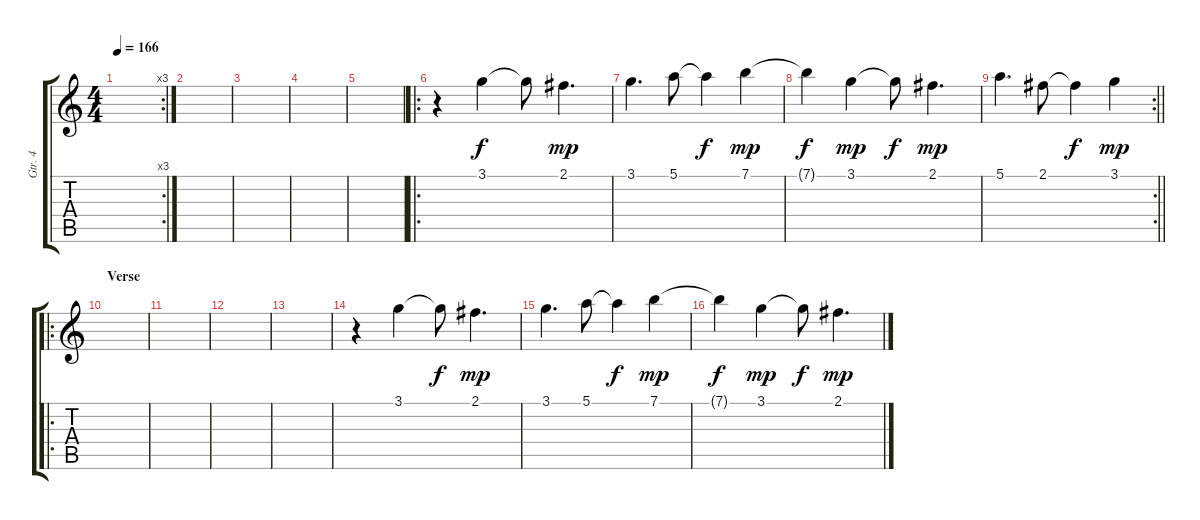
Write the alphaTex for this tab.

\track ("Gtr. 4" "Gtr. 4") {instrument acousticguitarsteel}
\staff {score tabs}
\tuning (E4 B3 G3 D3 A2 E2) {hide}
\rc 3
\ts (4 4)
\tempo 166
\clef g2
\ks c
|
|
|
|
|
\ro
r.4 3.1.4 3.1{t}.8{dy f} 2.1.4{d dy mp} |
3.1.4{d} 5.1.8 5.1{t}.4{dy f} 7.1.4{dy mp} |
7.1{t}.4{dy f} 3.1.4{dy mp} 3.1{t}.8{dy f} 2.1.4{d dy mp} |
\rc 2
\barLineRight lightlight
5.1.4{d} 2.1.8 2.1{t}.4{dy f} 3.1.4{dy mp} |
\ro
\section ("" "Verse")
|
|
|
|
r.4 3.1.4 3.1{t}.8{dy f} 2.1.4{d dy mp} |
3.1.4{d} 5.1.8 5.1{t}.4{dy f} 7.1.4{dy mp} |
7.1{t}.4{dy f} 3.1.4{dy mp} 3.1{t}.8{dy f} 2.1.4{d dy mp}
